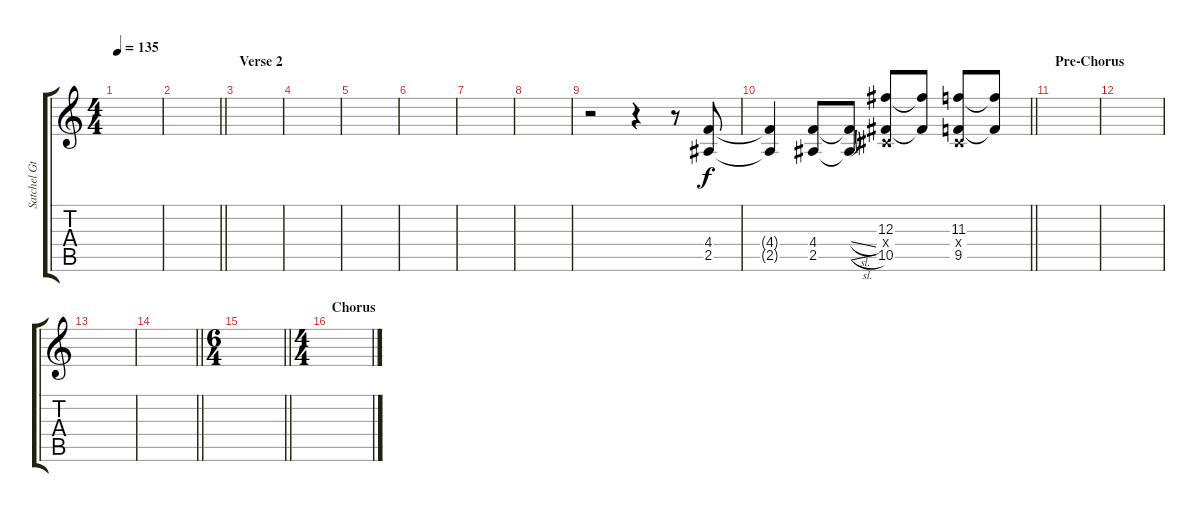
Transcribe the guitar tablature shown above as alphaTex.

\track ("Satchel Gt. Backup 2" "Satchel Gt") {instrument distortionguitar}
\staff {score tabs}
\tuning (Eb4 Bb3 Gb3 Db3 Ab2 Eb2) {hide}
\ts (4 4)
\tempo 135
\clef g2
\ks c
|
\barLineRight lightlight
|
\section ("" "Verse 2")
|
|
|
|
|
|
r.2 r.4 r.8 (4.4 2.5).8 |
\barLineRight lightlight
(4.4{t} 2.5{t}).4 (4.4 2.5).8 (4.4{sl t} 2.5{sl t}).8 (12.3 0.4{x} 10.5).8 (12.3{t} 10.5{t}).8 (11.3 0.4{x} 9.5).8 (11.3{t} 9.5{t}).8 |
\section ("" "Pre-Chorus")
|
|
|
\barLineRight lightlight
|
\ts (6 4)
\barLineRight lightlight
|
\ts (4 4)
\section ("" "Chorus")
